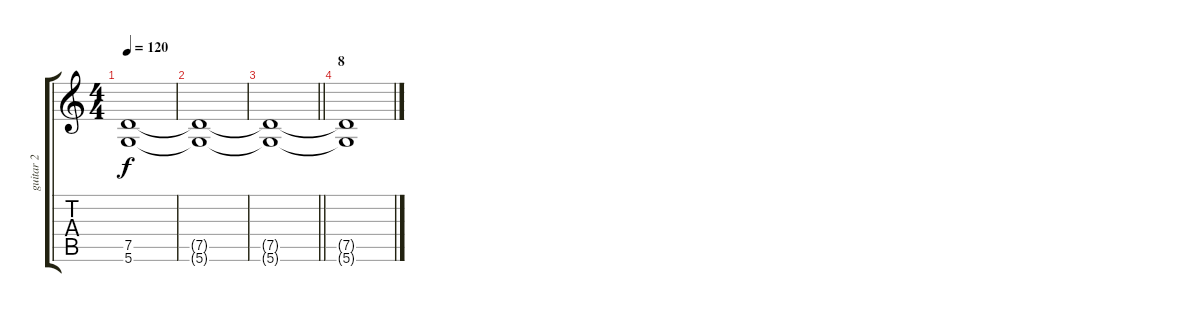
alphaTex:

\track ("guitar 2" "guitar 2") {instrument distortionguitar}
\staff {score tabs}
\tuning (D4 A3 F3 C3 G2 D2) {hide}
\ts (4 4)
\tempo 120
\clef g2
\ks c
(7.5 5.6).1{dy f} |
(7.5{t} 5.6{t}).1 |
\barLineRight lightlight
(7.5{t} 5.6{t}).1 |
\section ("" "8")
(7.5{t} 5.6{t}).1
